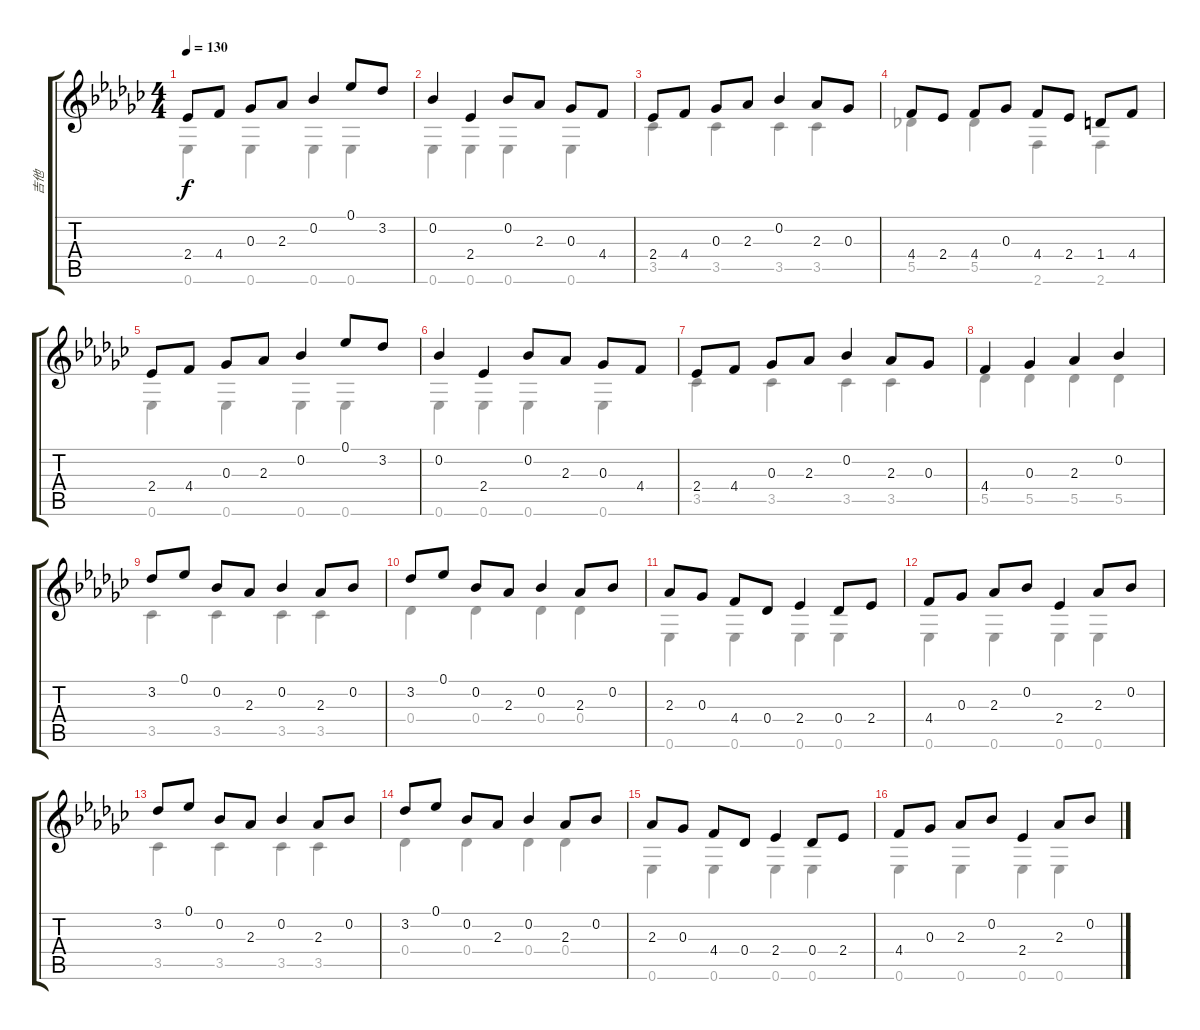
\track ("吉他" "吉他") {instrument acousticguitarnylon}
\staff {score tabs}
\tuning (Eb4 Bb3 Gb3 Db3 Ab2 Eb2) {hide}
\voice
\ts (4 4)
\tempo 130
\clef g2
\ks gb
2.4.8{dy f} 4.4.8 0.3.8 2.3.8 0.2.4 0.1.8 3.2.8 |
0.2.4 2.4.4 0.2.8 2.3.8 0.3.8 4.4.8 |
2.4.8 4.4.8 0.3.8 2.3.8 0.2.4 2.3.8 0.3.8 |
4.4.8 2.4.8 4.4.8 0.3.8 4.4.8 2.4.8 1.4.8 4.4.8 |
2.4.8 4.4.8 0.3.8 2.3.8 0.2.4 0.1.8 3.2.8 |
0.2.4 2.4.4 0.2.8 2.3.8 0.3.8 4.4.8 |
2.4.8 4.4.8 0.3.8 2.3.8 0.2.4 2.3.8 0.3.8 |
4.4.4 0.3.4 2.3.4 0.2.4 |
3.2.8 0.1.8 0.2.8 2.3.8 0.2.4 2.3.8 0.2.8 |
3.2.8 0.1.8 0.2.8 2.3.8 0.2.4 2.3.8 0.2.8 |
2.3.8 0.3.8 4.4.8 0.4.8 2.4.4 0.4.8 2.4.8 |
4.4.8 0.3.8 2.3.8 0.2.8 2.4.4 2.3.8 0.2.8 |
3.2.8 0.1.8 0.2.8 2.3.8 0.2.4 2.3.8 0.2.8 |
3.2.8 0.1.8 0.2.8 2.3.8 0.2.4 2.3.8 0.2.8 |
2.3.8 0.3.8 4.4.8 0.4.8 2.4.4 0.4.8 2.4.8 |
4.4.8 0.3.8 2.3.8 0.2.8 2.4.4 2.3.8 0.2.8
\voice
\clef g2
\ottava regular
\simile none
\ks gb
0.6.4{dy f} 0.6.4 0.6.4 0.6.4 |
0.6.4 0.6.4 0.6.4 0.6.4 |
3.5.4 3.5.4 3.5.4 3.5.4 |
5.5.4 5.5.4 2.6.4 2.6.4 |
0.6.4 0.6.4 0.6.4 0.6.4 |
0.6.4 0.6.4 0.6.4 0.6.4 |
3.5.4 3.5.4 3.5.4 3.5.4 |
5.5.4 5.5.4 5.5.4 5.5.4 |
3.5.4 3.5.4 3.5.4 3.5.4 |
0.4.4 0.4.4 0.4.4 0.4.4 |
0.6.4 0.6.4 0.6.4 0.6.4 |
0.6.4 0.6.4 0.6.4 0.6.4 |
3.5.4 3.5.4 3.5.4 3.5.4 |
0.4.4 0.4.4 0.4.4 0.4.4 |
0.6.4 0.6.4 0.6.4 0.6.4 |
0.6.4 0.6.4 0.6.4 0.6.4
